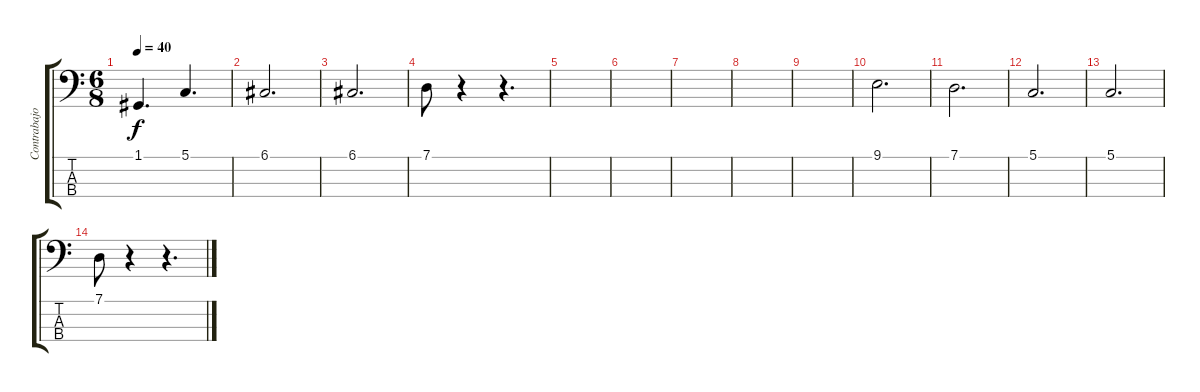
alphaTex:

\track ("Contrabajo" "Contrabajo") {instrument contrabass}
\staff {score tabs}
\tuning (G1 D1 A0 E0) {hide}
\ts (6 8)
\tempo 40
\clef f4
\ks c
1.1.4{d dy f} 5.1.4{d} |
6.1.2{d} |
6.1.2{d} |
7.1.8 r.4 r.4{d} |
|
|
|
|
|
9.1.2{d} |
7.1.2{d} |
5.1.2{d} |
5.1.2{d} |
7.1.8 r.4 r.4{d}
